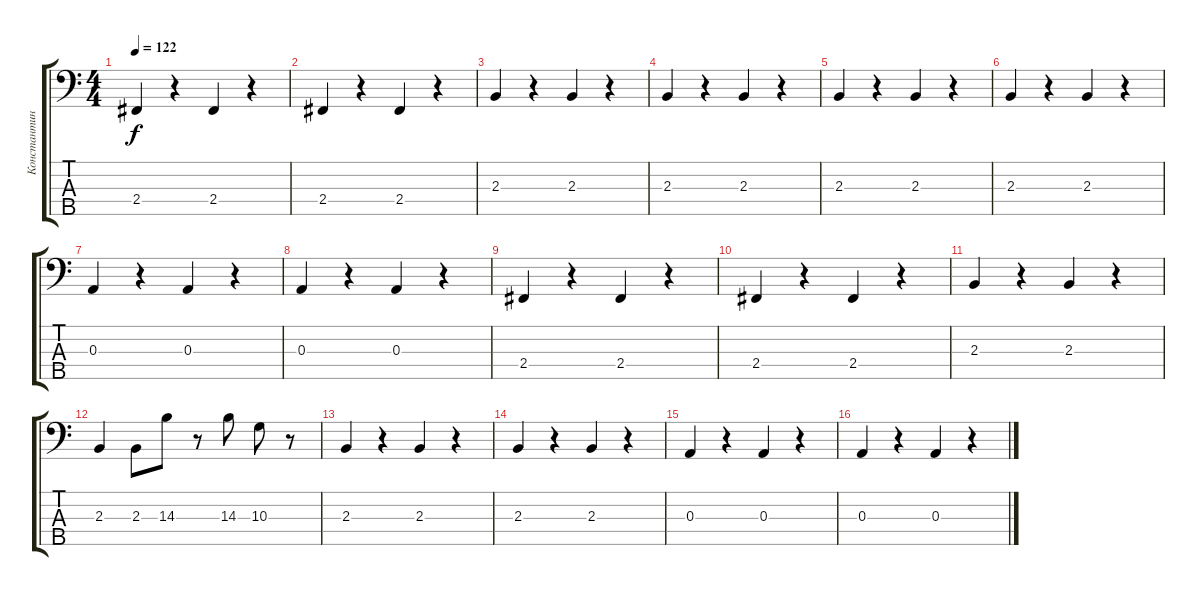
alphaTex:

\track ("Константин Бекрев" "Константин") {instrument electricbasspick}
\staff {score tabs}
\tuning (G2 D2 A1 E1 B0) {hide}
\ts (4 4)
\tempo 122
\clef f4
\ks c
2.4.4{dy f} r.4 2.4.4 r.4 |
2.4.4 r.4 2.4.4 r.4 |
2.3.4 r.4 2.3.4 r.4 |
2.3.4 r.4 2.3.4 r.4 |
2.3.4 r.4 2.3.4 r.4 |
2.3.4 r.4 2.3.4 r.4 |
0.3.4 r.4 0.3.4 r.4 |
0.3.4 r.4 0.3.4 r.4 |
2.4.4 r.4 2.4.4 r.4 |
2.4.4 r.4 2.4.4 r.4 |
2.3.4 r.4 2.3.4 r.4 |
2.3.4 2.3.8 14.3.8 r.8 14.3.8 10.3.8 r.8 |
2.3.4 r.4 2.3.4 r.4 |
2.3.4 r.4 2.3.4 r.4 |
0.3.4 r.4 0.3.4 r.4 |
0.3.4 r.4 0.3.4 r.4
